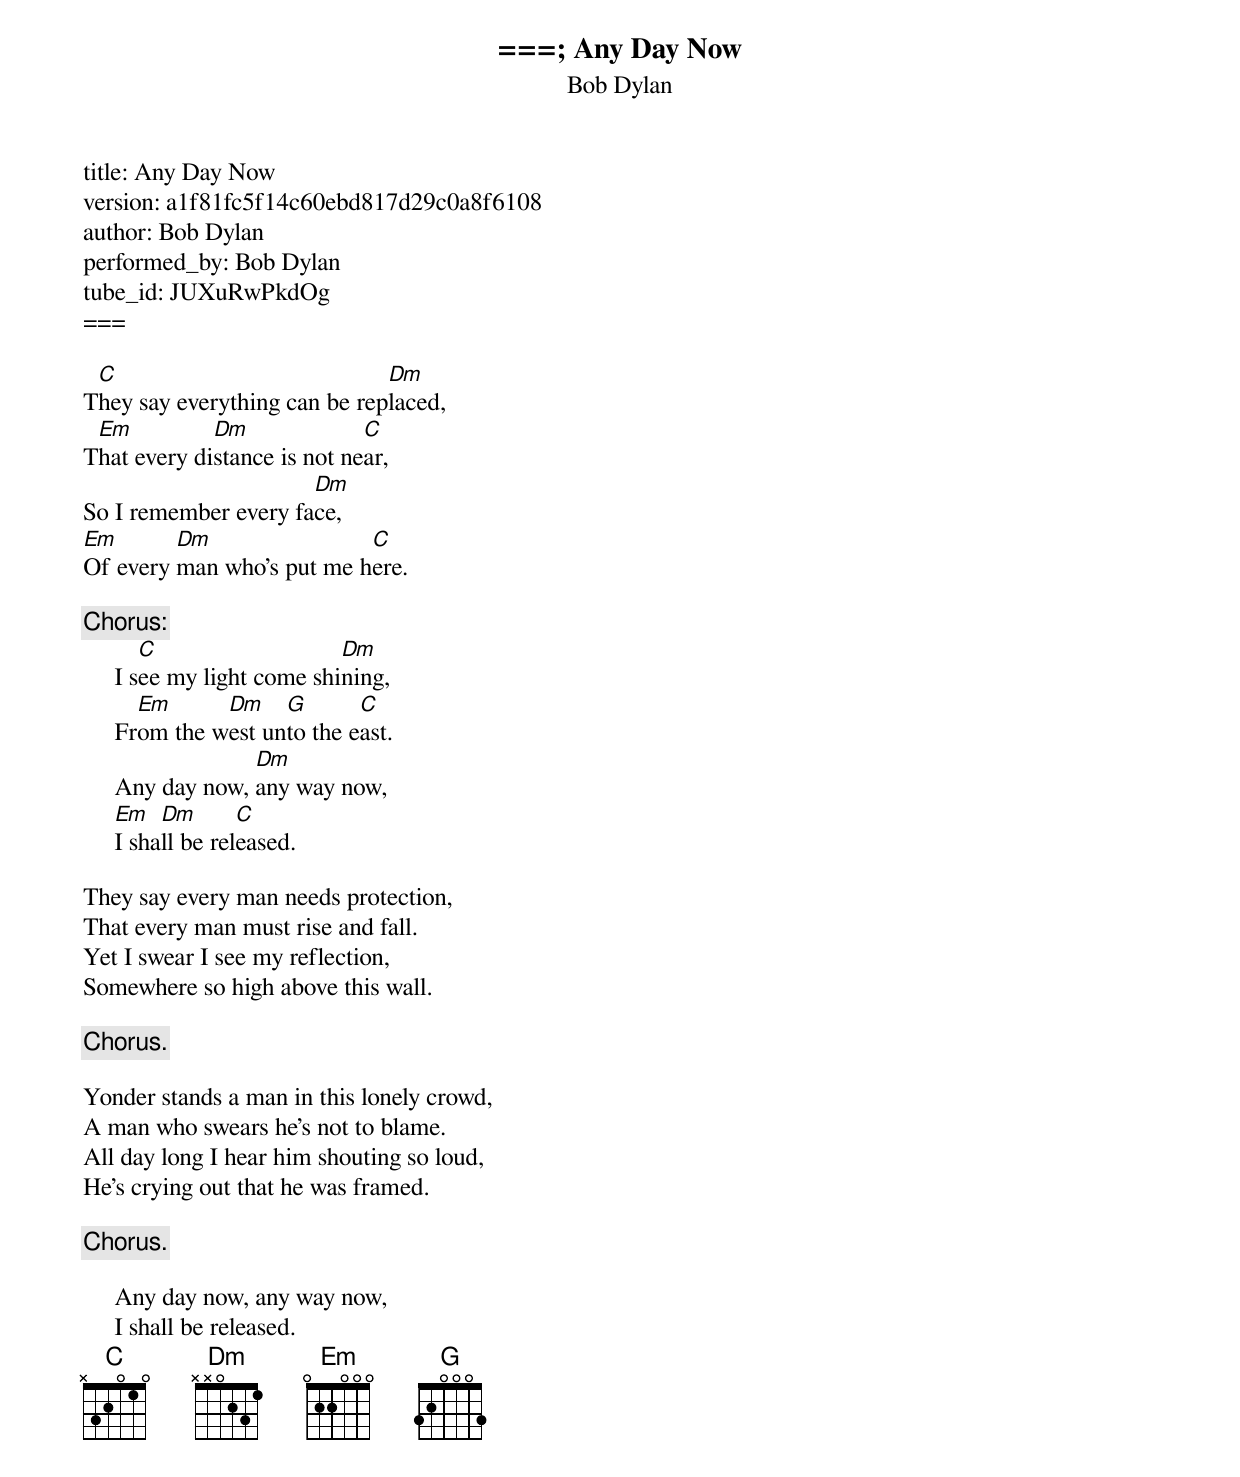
===
title: Any Day Now
version: a1f81fc5f14c60ebd817d29c0a8f6108
author: Bob Dylan
performed_by: Bob Dylan
tube_id: JUXuRwPkdOg
===

{title:Any Day Now}
{st:Bob Dylan}
T[C]hey say everything can be rep[Dm]laced,
T[Em]hat every di[Dm]stance is not ne[C]ar,
So I remember every fa[Dm]ce,
[Em]Of every [Dm]man who's put me h[C]ere.

{C:Chorus:}
     I s[C]ee my light come shi[Dm]ning,
     Fr[Em]om the w[Dm]est un[G]to the e[C]ast.
     Any day now, [Dm]any way now,
     [Em]I sha[Dm]ll be rel[C]eased.

They say every man needs protection,
That every man must rise and fall.
Yet I swear I see my reflection,
Somewhere so high above this wall.

     {C:Chorus.}

Yonder stands a man in this lonely crowd,
A man who swears he's not to blame.
All day long I hear him shouting so loud,
He's crying out that he was framed.

     {C:Chorus.}

     Any day now, any way now,
     I shall be released.
